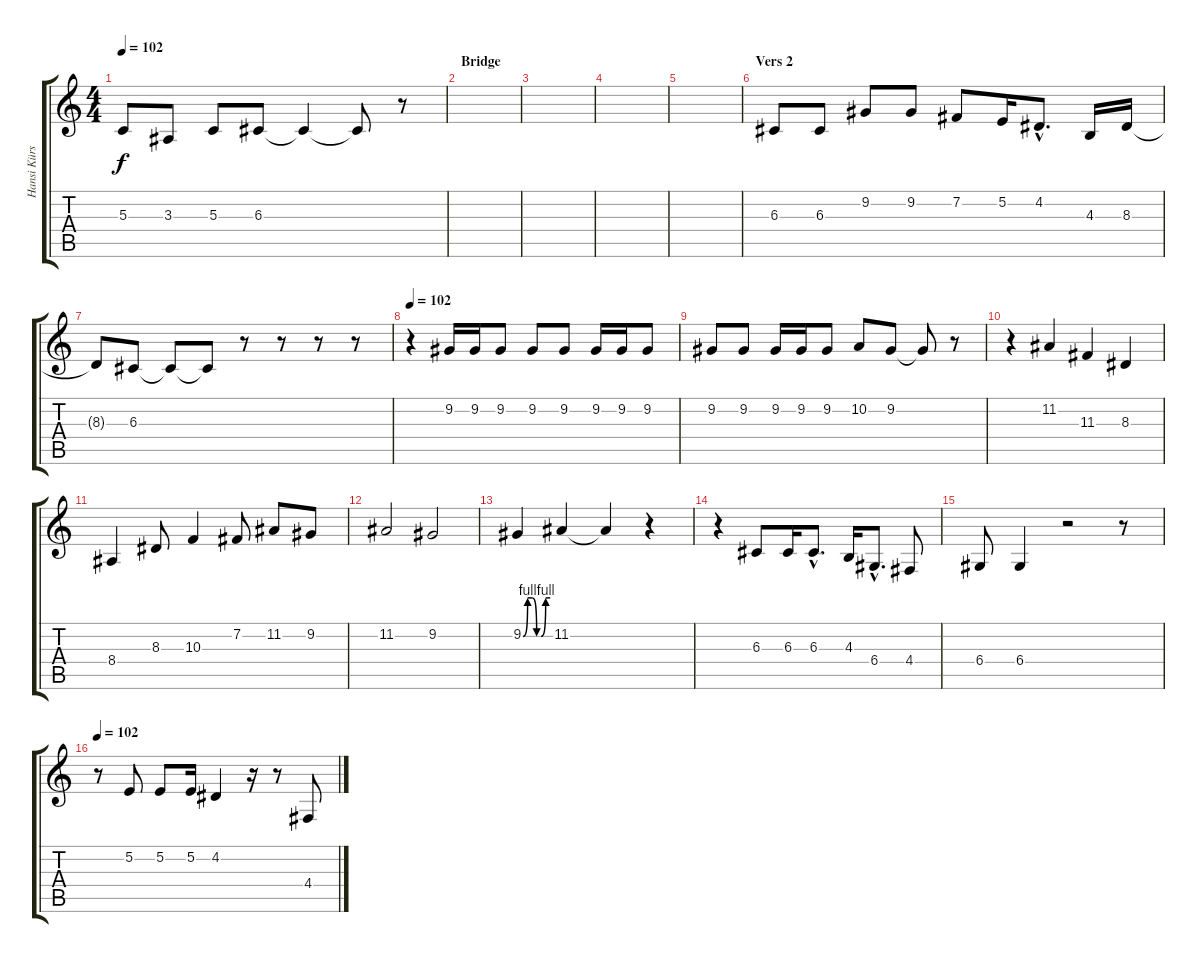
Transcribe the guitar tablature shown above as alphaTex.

\track ("Hansi Kürsch" "Hansi Kürs") {instrument lead6voice}
\staff {score tabs}
\tuning (E4 B3 G3 D3 A2 E2) {hide}
\ts (4 4)
\tempo 102
\clef g2
\ks c
5.3.8{dy f} 3.3.8 5.3.8 6.3.8 6.3{t}.4 6.3{t}.8 r.8 |
\section ("" "Bridge")
|
|
|
|
\section ("" "Vers 2")
6.3.8 6.3.8 9.2.8 9.2.8 7.2.8 5.2.16 4.2{hac}.8{d} 4.3.16 8.3.16 |
8.3{t}.8 6.3.8 6.3{t}.8 6.3{t}.8 r.8 r.8 r.8 r.8 |
\tempo 102
r.4 9.2.16 9.2.16 9.2.8 9.2.8 9.2.8 9.2.16 9.2.16 9.2.8 |
9.2.8 9.2.8 9.2.16 9.2.16 9.2.8 10.2.8 9.2.8 9.2{t}.8 r.8 |
r.4 11.2.4 11.3.4 8.3.4 |
8.4.4 8.3.8 10.3.4 7.2.8 11.2.8 9.2.8 |
11.2.2 9.2.2 |
9.2{be (custom 0 0 10 4 20 4 30 0 40 0 50 4 60 4)}.4 11.2.4 11.2{t}.4 r.4 |
r.4 6.3.8 6.3.16 6.3{hac}.8{d} 4.3.16 6.4{hac}.8{d} 4.4.8 |
6.4.8 6.4.4 r.2 r.8 |
\tempo 102
r.8 5.2.8 5.2.8 5.2.16 4.2.4 r.16 r.8 4.4.8
